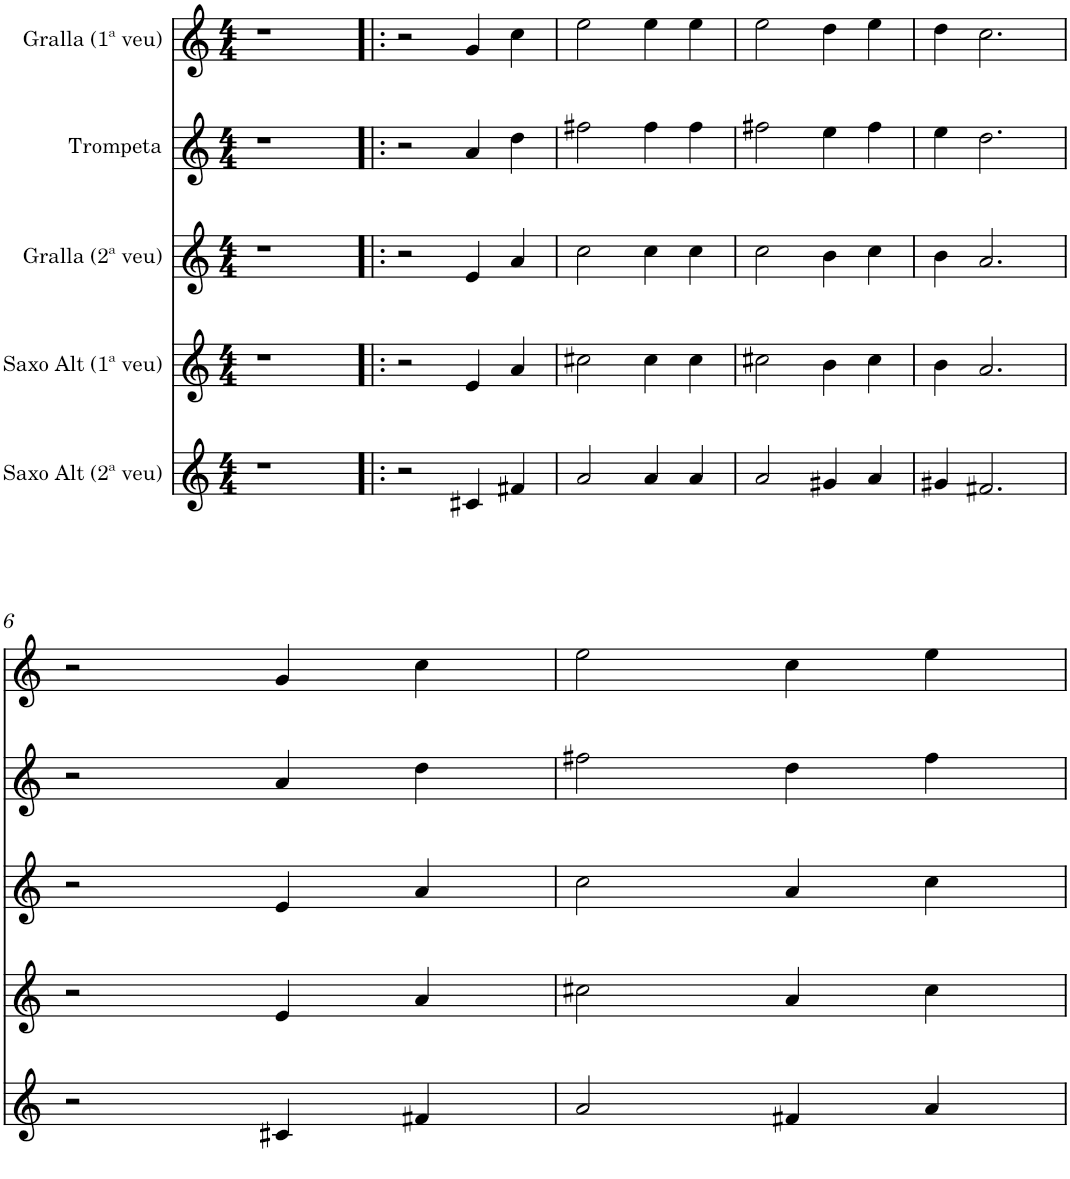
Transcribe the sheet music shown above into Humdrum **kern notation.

**kern	**kern	**kern	**kern	**kern
*part5	*part4	*part3	*part2	*part1
*staff5	*staff4	*staff3	*staff2	*staff1
*I"Saxo Alt (2ª veu)	*I"Saxo Alt (1ª veu)	*I"Gralla (2ª veu)	*I"Trompeta	*I"Gralla (1ª veu)
*clefG2	*clefG2	*clefG2	*clefG2	*clefG2
*k[]	*k[]	*k[]	*k[]	*k[]
*M4/4	*M4/4	*M4/4	*M4/4	*M4/4
=1	=1	=1	=1	=1
1r	1r	1r	1r	1r
=2!|:	=2!|:	=2!|:	=2!|:	=2!|:
2r	2r	2r	2r	2r
4c#X/	4e/	4e/	4a/	4g/
4f#X/	4a/	4a/	4dd\	4cc\
=3	=3	=3	=3	=3
2a/	2cc#X\	2cc\	2ff#X\	2ee\
4a/	4cc#\	4cc\	4ff#\	4ee\
4a/	4cc#\	4cc\	4ff#\	4ee\
=4	=4	=4	=4	=4
2a/	2cc#X\	2cc\	2ff#X\	2ee\
4g#X/	4b\	4b\	4ee\	4dd\
4a/	4cc#\	4cc\	4ff#\	4ee\
=5	=5	=5	=5	=5
4g#X/	4b\	4b\	4ee\	4dd\
2.f#X/	2.a/	2.a/	2.dd\	2.cc\
!!LO:LB:g=z
=6	=6	=6	=6	=6
2r	2r	2r	2r	2r
4c#X/	4e/	4e/	4a/	4g/
4f#X/	4a/	4a/	4dd\	4cc\
=7	=7	=7	=7	=7
2a/	2cc#X\	2cc\	2ff#X\	2ee\
4f#X/	4a/	4a/	4dd\	4cc\
4a/	4cc#\	4cc\	4ff#\	4ee\
=	=	=	=	=
*-	*-	*-	*-	*-
